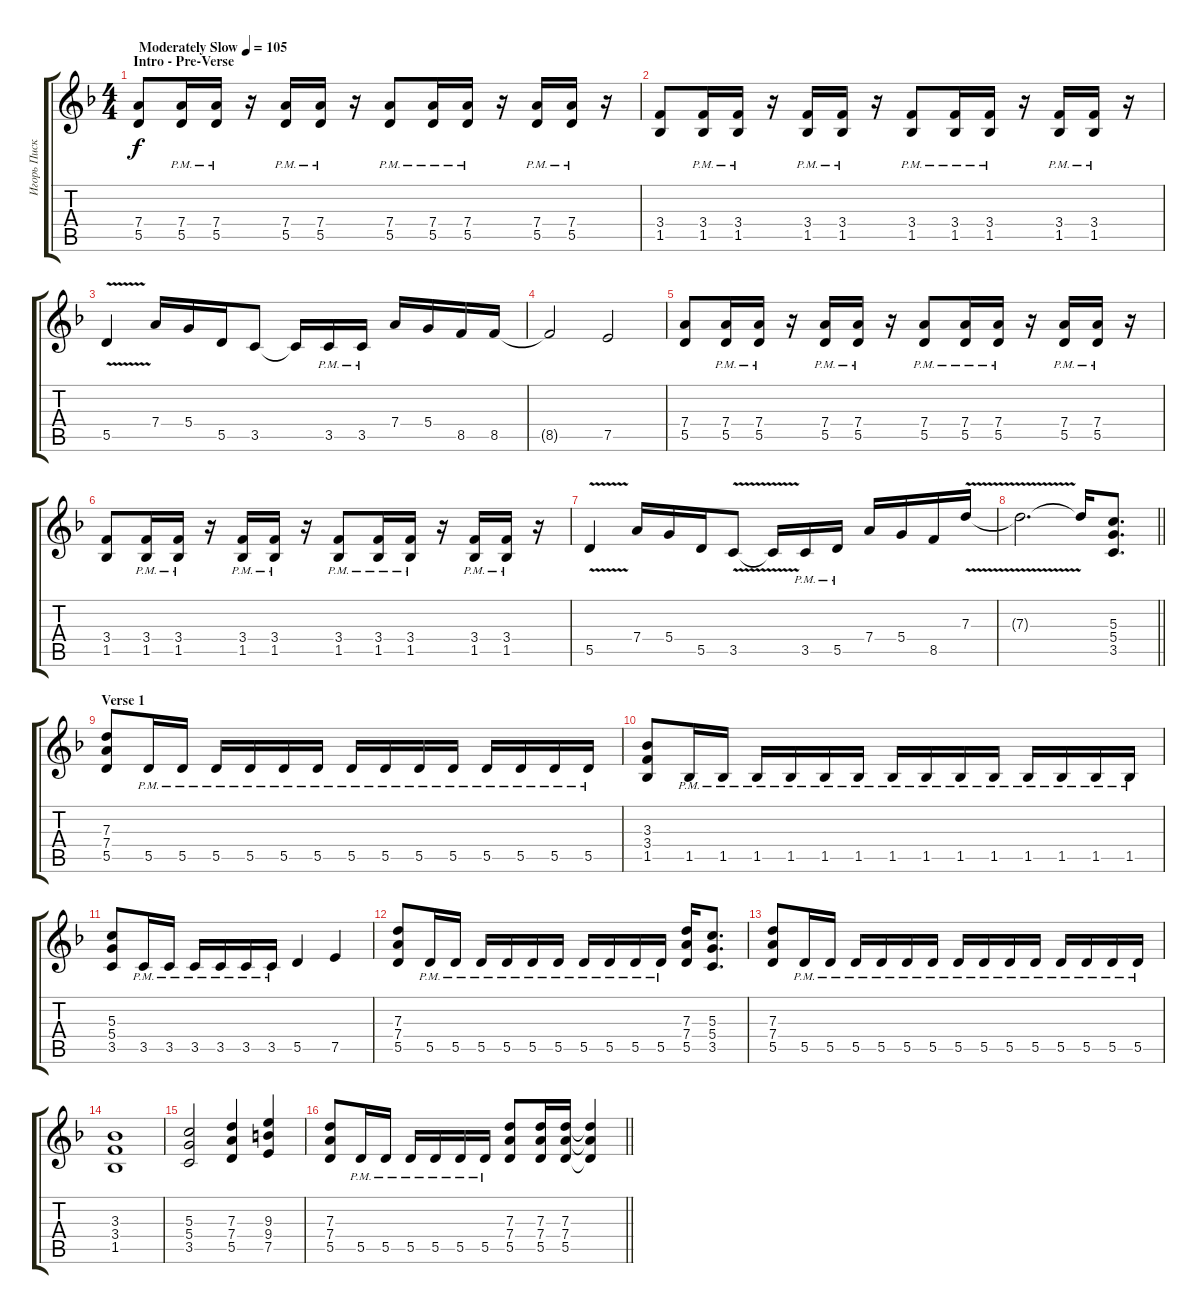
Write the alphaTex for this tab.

\track ("Игорь Пискарев" "Игорь Писк") {instrument distortionguitar}
\staff {score tabs}
\tuning (E4 B3 G3 D3 A2 E2) {hide}
\ts (4 4)
\section ("" "Intro - Pre-Verse")
\tempo (105 "Moderately Slow")
\clef g2
\ks f
(7.4 5.5).8{dy f instrument distortionguitar} (7.4{pm} 5.5{pm}).16 (7.4{pm} 5.5{pm}).16 r.16 (7.4{pm} 5.5{pm}).16 (7.4{pm} 5.5{pm}).16 r.16 (7.4{pm} 5.5{pm}).8 (7.4{pm} 5.5{pm}).16 (7.4{pm} 5.5{pm}).16 r.16 (7.4{pm} 5.5{pm}).16 (7.4{pm} 5.5{pm}).16 r.16 |
(3.4 1.5).8 (3.4{pm} 1.5{pm}).16 (3.4{pm} 1.5{pm}).16 r.16 (3.4{pm} 1.5{pm}).16 (3.4{pm} 1.5{pm}).16 r.16 (3.4{pm} 1.5{pm}).8 (3.4{pm} 1.5{pm}).16 (3.4{pm} 1.5{pm}).16 r.16 (3.4{pm} 1.5{pm}).16 (3.4{pm} 1.5{pm}).16 r.16 |
5.5{v}.4 7.4.16 5.4.16 5.5.16 3.5.8 3.5{t}.16 3.5{pm}.16 3.5{pm}.16 7.4.16 5.4.16 8.5.16 8.5.16 |
8.5{t}.2 7.5.2 |
(7.4 5.5).8 (7.4{pm} 5.5{pm}).16 (7.4{pm} 5.5{pm}).16 r.16 (7.4{pm} 5.5{pm}).16 (7.4{pm} 5.5{pm}).16 r.16 (7.4{pm} 5.5{pm}).8 (7.4{pm} 5.5{pm}).16 (7.4{pm} 5.5{pm}).16 r.16 (7.4{pm} 5.5{pm}).16 (7.4{pm} 5.5{pm}).16 r.16 |
(3.4 1.5).8 (3.4{pm} 1.5{pm}).16 (3.4{pm} 1.5{pm}).16 r.16 (3.4{pm} 1.5{pm}).16 (3.4{pm} 1.5{pm}).16 r.16 (3.4{pm} 1.5{pm}).8 (3.4{pm} 1.5{pm}).16 (3.4{pm} 1.5{pm}).16 r.16 (3.4{pm} 1.5{pm}).16 (3.4{pm} 1.5{pm}).16 r.16 |
5.5{v}.4 7.4.16 5.4.16 5.5.16 3.5{v}.8 3.5{t}.16 3.5{pm}.16 5.5{pm}.16 7.4.16 5.4.16 8.5.16 7.3{v}.16 |
\barLineRight lightlight
7.3{t}.2{d} 7.3{t}.16 (5.3 5.4 3.5).8{d} |
\section ("" "Verse 1")
(7.3 7.4 5.5).8 5.5{pm}.16 5.5{pm}.16 5.5{pm}.16 5.5{pm}.16 5.5{pm}.16 5.5{pm}.16 5.5{pm}.16 5.5{pm}.16 5.5{pm}.16 5.5{pm}.16 5.5{pm}.16 5.5{pm}.16 5.5{pm}.16 5.5{pm}.16 |
(3.3 3.4 1.5).8 1.5{pm}.16 1.5{pm}.16 1.5{pm}.16 1.5{pm}.16 1.5{pm}.16 1.5{pm}.16 1.5{pm}.16 1.5{pm}.16 1.5{pm}.16 1.5{pm}.16 1.5{pm}.16 1.5{pm}.16 1.5{pm}.16 1.5{pm}.16 |
(5.3 5.4 3.5).8 3.5{pm}.16 3.5{pm}.16 3.5{pm}.16 3.5{pm}.16 3.5{pm}.16 3.5{pm}.16 5.5.4 7.5.4 |
(7.3 7.4 5.5).8 5.5{pm}.16 5.5{pm}.16 5.5{pm}.16 5.5{pm}.16 5.5{pm}.16 5.5{pm}.16 5.5{pm}.16 5.5{pm}.16 5.5{pm}.16 5.5{pm}.16 (7.3 7.4 5.5).16 (5.3 5.4 3.5).8{d} |
(7.3 7.4 5.5).8 5.5{pm}.16 5.5{pm}.16 5.5{pm}.16 5.5{pm}.16 5.5{pm}.16 5.5{pm}.16 5.5{pm}.16 5.5{pm}.16 5.5{pm}.16 5.5{pm}.16 5.5{pm}.16 5.5{pm}.16 5.5{pm}.16 5.5{pm}.16 |
(3.3 3.4 1.5).1 |
(5.3 5.4 3.5).2 (7.3 7.4 5.5).4 (9.3 9.4 7.5).4 |
\barLineRight lightlight
(7.3 7.4 5.5).8 5.5{pm}.16 5.5{pm}.16 5.5{pm}.16 5.5{pm}.16 5.5{pm}.16 5.5{pm}.16 (7.3 7.4 5.5).8 (7.3 7.4 5.5).16 (7.3 7.4 5.5).16 (7.3{t} 7.4{t} 5.5{t}).4
